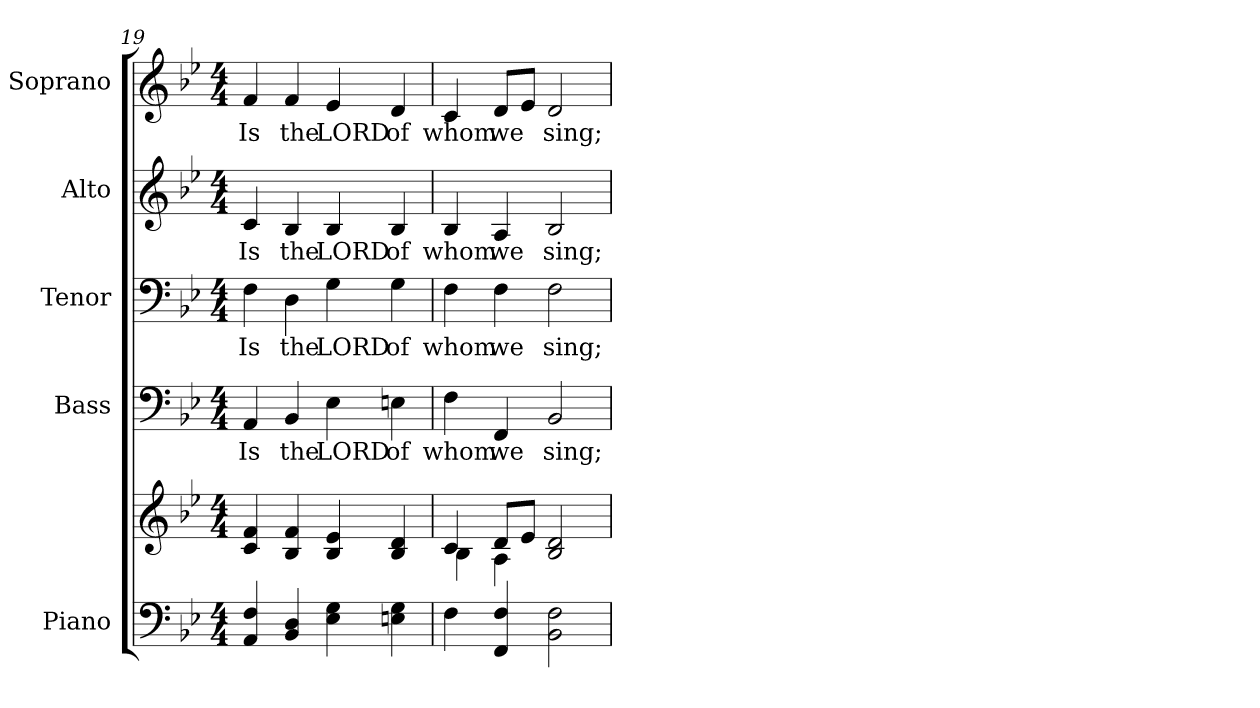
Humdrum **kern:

**kern	**kern	**kern	**text	**kern	**text	**kern	**text	**kern	**text
*part5	*part5	*part4	*part4	*part3	*part3	*part2	*part2	*part1	*part1
*staff6	*staff5	*staff4	*staff4	*staff3	*staff3	*staff2	*staff2	*staff1	*staff1
*I"Piano	*	*I"Bass	*	*I"Tenor	*	*I"Alto	*	*I"Soprano	*
*I'Pno.	*	*I'B.	*	*I'T.	*	*I'A.	*	*I'S.	*
*clefF4	*clefG2	*clefF4	*	*clefF4	*	*clefG2	*	*clefG2	*
*k[b-e-]	*k[b-e-]	*k[b-e-]	*	*k[b-e-]	*	*k[b-e-]	*	*k[b-e-]	*
*B-:	*B-:	*B-:	*	*B-:	*	*B-:	*	*B-:	*
*M4/4	*M4/4	*M4/4	*	*M4/4	*	*M4/4	*	*M4/4	*
=19	=19	=19	=19	=19	=19	=19	=19	=19	=19
!	!	!	!LO:LY:b:color=#000000	!	!	!	!	!	!
!	!	!	!	!	!LO:LY:b:color=#000000	!	!	!	!
!	!	!	!	!	!	!	!LO:LY:b:color=#000000	!	!
!	!	!	!	!	!	!	!	!	!LO:LY:b:color=#000000
4AAi/ 4Fi	4ci/ 4fi	4AAi/	Is	4Fi\	Is	4ci/	Is	4fi/	Is
!	!	!	!LO:LY:b:color=#000000	!	!	!	!	!	!
!	!	!	!	!	!LO:LY:b:color=#000000	!	!	!	!
!	!	!	!	!	!	!	!LO:LY:b:color=#000000	!	!
!	!	!	!	!	!	!	!	!	!LO:LY:b:color=#000000
4BB-i/ 4Di	4B-i/ 4fi	4BB-i/	the	4Di\	the	4B-i/	the	4fi/	the
!	!	!	!LO:LY:b:color=#000000	!	!	!	!	!	!
!	!	!	!	!	!LO:LY:b:color=#000000	!	!	!	!
!	!	!	!	!	!	!	!LO:LY:b:color=#000000	!	!
!	!	!	!	!	!	!	!	!	!LO:LY:b:color=#000000
4E-i\ 4Gi	4B-i/ 4e-i	4E-i\	LORD	4Gi\	LORD	4B-i/	LORD	4e-i/	LORD
!	!	!	!LO:LY:b:color=#000000	!	!	!	!	!	!
!	!	!	!	!	!LO:LY:b:color=#000000	!	!	!	!
!	!	!	!	!	!	!	!LO:LY:b:color=#000000	!	!
!	!	!	!	!	!	!	!	!	!LO:LY:b:color=#000000
4Eni\ 4Gi	4B-i/ 4di	4Eni\	of	4Gi\	of	4B-i/	of	4di/	of
=20	=20	=20	=20	=20	=20	=20	=20	=20	=20
*	*^	*	*	*	*	*	*	*	*
!	!	!	!	!LO:LY:b:color=#000000	!	!	!	!	!	!
!	!	!	!	!	!	!LO:LY:b:color=#000000	!	!	!	!
!	!	!	!	!	!	!	!	!LO:LY:b:color=#000000	!	!
!	!	!	!	!	!	!	!	!	!	!LO:LY:b:color=#000000
4Fi\	4ci/	4B-i\	4Fi\	whom	4Fi\	whom	4B-i/	whom	4ci/	whom
!	!	!	!	!LO:LY:b:color=#000000	!	!	!	!	!	!
!	!	!	!	!	!	!LO:LY:b:color=#000000	!	!	!	!
!	!	!	!	!	!	!	!	!LO:LY:b:color=#000000	!	!
!	!	!	!	!	!	!	!	!	!	!LO:LY:b:color=#000000
4FFi/ 4Fi	8di/L	4Ai\	4FFi/	we	4Fi\	we	4Ai/	we	8di/L	we
.	8e-i/J	.	.	.	.	.	.	.	8e-i/J	.
!	!	!	!	!LO:LY:b:color=#000000	!	!	!	!	!	!
!	!	!	!	!	!	!LO:LY:b:color=#000000	!	!	!	!
!	!	!	!	!	!	!	!	!LO:LY:b:color=#000000	!	!
!	!	!	!	!	!	!	!	!	!	!LO:LY:b:color=#000000
2BB-i\ 2Fi	2B-i/ 2di	2ryy	2BB-i/	sing;	2Fi\	sing;	2B-i/	sing;	2di/	sing;
*	*v	*v	*	*	*	*	*	*	*	*
=	=	=	=	=	=	=	=	=	=
*-	*-	*-	*-	*-	*-	*-	*-	*-	*-
